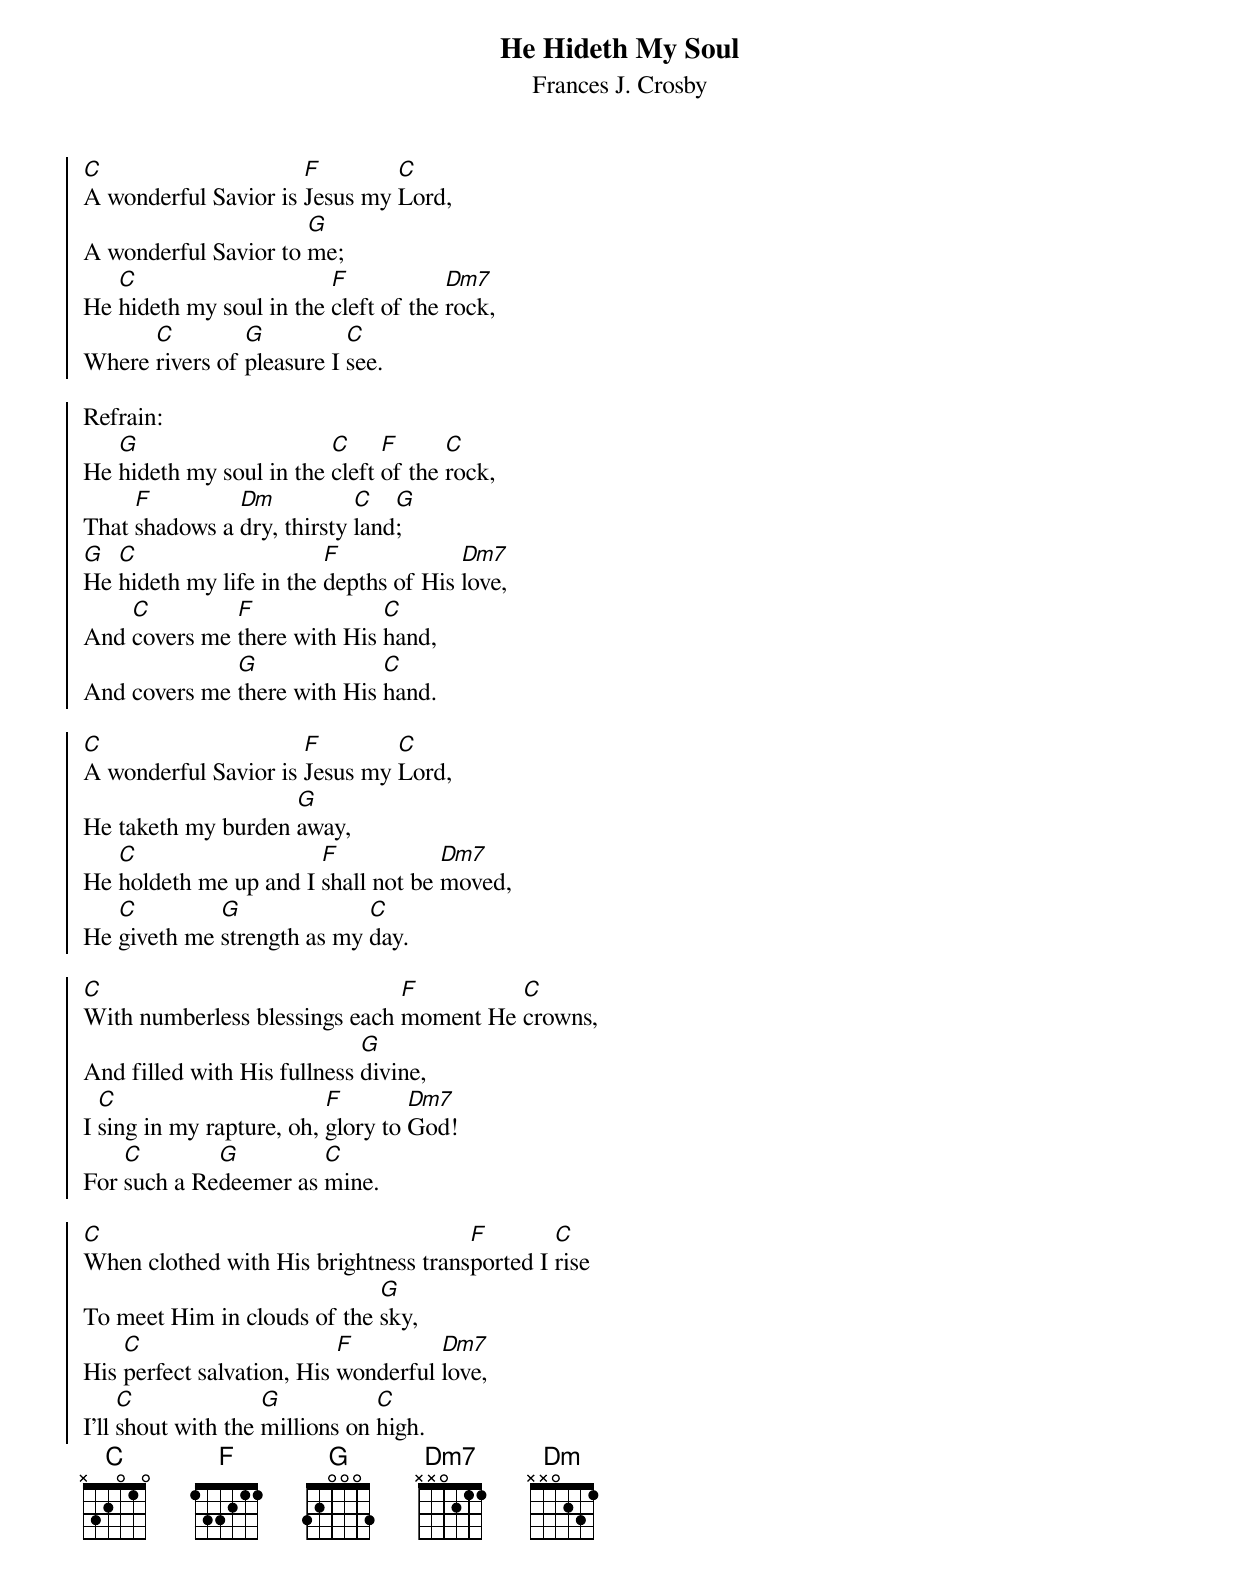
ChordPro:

{t:He Hideth My Soul}
    {st:Frances J. Crosby}
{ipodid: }
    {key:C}
{soc}
[C]A wonderful Savior is [F]Jesus my [C]Lord,
A wonderful Savior to [G]me;
He [C]hideth my soul in the [F]cleft of the [Dm7]rock,
Where [C]rivers of [G]pleasure I [C]see.
{eoc}

{soc}
Refrain:
He [G]hideth my soul in the [C]cleft [F]of the [C]rock,
That [F]shadows a [Dm]dry, thirsty [C]land[G];
[G]He [C]hideth my life in the [F]depths of His [Dm7]love,
And [C]covers me [F]there with His [C]hand,
And covers me [G]there with His [C]hand.
{eoc}

{soc}
[C]A wonderful Savior is [F]Jesus my [C]Lord,
He taketh my burden [G]away,
He [C]holdeth me up and I [F]shall not be [Dm7]moved,
He [C]giveth me [G]strength as my [C]day.
{eoc}

{soc}
[C]With numberless blessings each [F]moment He [C]crowns,
And filled with His fullness [G]divine,
I [C]sing in my rapture, oh, [F]glory to [Dm7]God!
For [C]such a Re[G]deemer as [C]mine.
{eoc}

{soc}
[C]When clothed with His brightness trans[F]ported I [C]rise
To meet Him in clouds of the [G]sky,
His [C]perfect salvation, His [F]wonderful [Dm7]love,
I’ll [C]shout with the [G]millions on [C]high.
{eoc}
